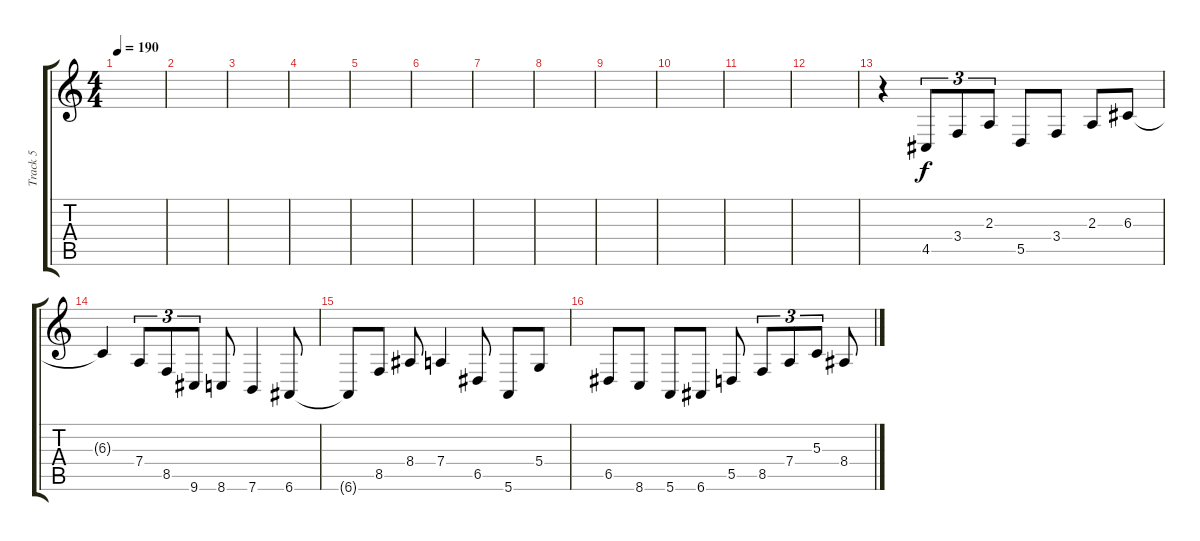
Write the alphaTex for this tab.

\track ("Track 5" "Track 5") {instrument sitar}
\staff {score tabs}
\tuning (E4 B3 G3 D3 A2 E2) {hide}
\ts (4 4)
\tempo 190
\clef g2
\ks c
|
|
|
|
|
|
|
|
|
|
|
|
r.4 4.5.8{tu (3 2)} 3.4.8{tu (3 2)} 2.3.8{tu (3 2)} 5.5.8 3.4.8 2.3.8 6.3.8 |
6.3{t}.4 7.4.8{tu (3 2)} 8.5.8{tu (3 2)} 9.6.8{tu (3 2)} 8.6.8 7.6.4 6.6.8 |
6.6{t}.8 8.5.8 8.4.8 7.4.4 6.5.8 5.6.8 5.4.8 |
6.5.8 8.6.8 5.6.8 6.6.8 5.5.8 8.5.8{tu (3 2)} 7.4.8{tu (3 2)} 5.3.8{tu (3 2)} 8.4.8
